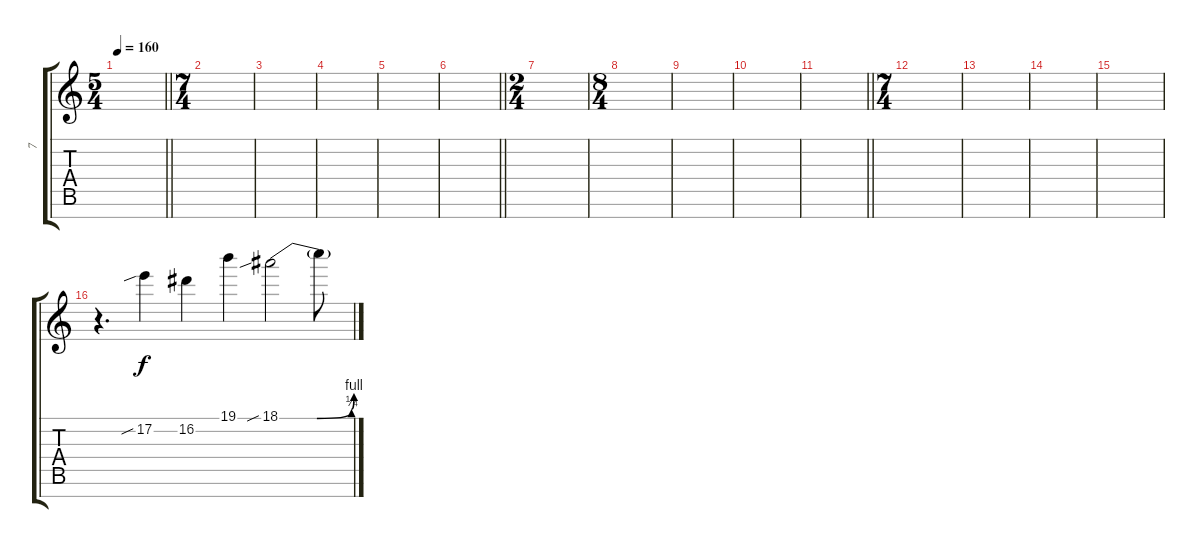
\track ("7" "7") {instrument distortionguitar}
\staff {score tabs}
\tuning (E4 B3 G3 D3 A2 E2 B1) {hide}
\ts (5 4)
\tempo 160
\clef g2
\barLineRight lightlight
\ks c
|
\ts (7 4)
\section ("" "")
|
|
|
|
\barLineRight lightlight
|
\ts (2 4)
\section ("" "")
|
\ts (8 4)
|
|
|
\barLineRight lightlight
|
\ts (7 4)
\section ("" "")
|
|
|
|
r.4{d volume 12 instrument distortionguitar} 17.2{sib}.4 16.2.4 19.1.4 18.1{be (custom 0 0 30 0 58 1 60 4) sib}.2 18.1{t}.8
